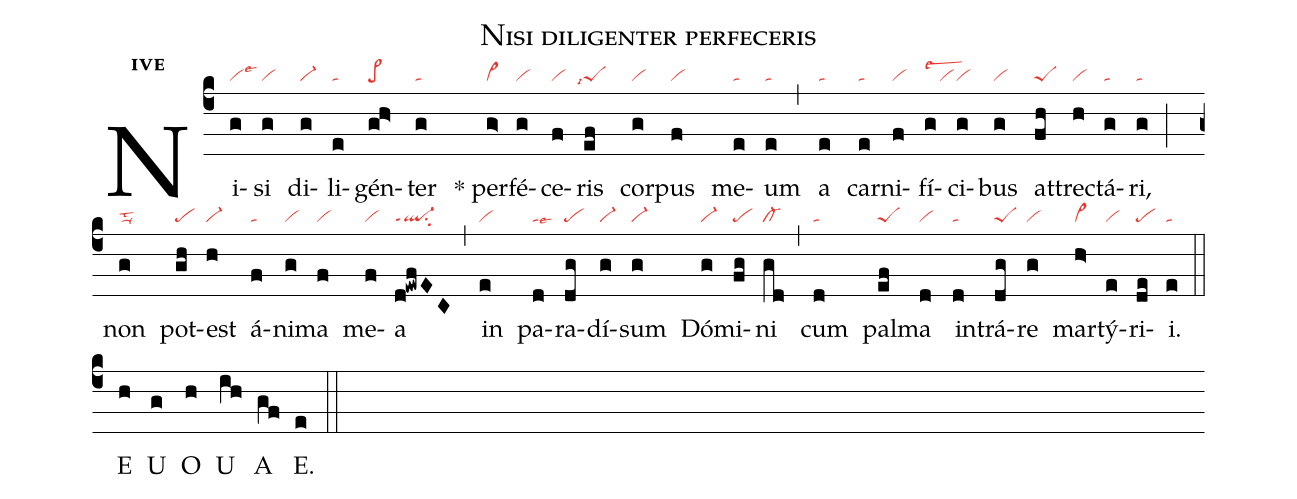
name:Nisi diligenter perfeceris;
office-part:an;
mode:4e;
nabc-lines:1;
%%
initial-style: 1;
name: Nisi diligenter perfeceris;
mode:4;
office-part: Antiphona;
annotation: Ant.;
annotation: iv e;
nabc-lines:1;
%%
(c4) Ni(g|vilse3)si(g|vi) di(g|vi-)li(e|ta)gén(gh>|pe>)ter(g|ta) <sp>*</sp> per(g>|vi>)fé(g|vi)ce(f|vi)ris(ef|``peSlsi7) cor(g|vi)pus(f|vi) me(e|ta)um(e|ta) (,) a(e|ta) car(e|ta)ni(f|vi)fí(g|vilsew2)ci(g|vi)bus(g|vi) at(fh|peS)trec(h|vi)tá(g|ta)ri,(g|ta) (;) non(g|ta-lst2) pot(gh|pe)est(h|vi-) á(f|ta)ni(g|vi)ma(f|vi) me(f|vi)a(d!ewfEC|ql-ppt1su2) (,) in(e|vi) pa(d|talse6)ra(dg|pe)dí(g|vi-)sum(g|vi-) Dó(g|vi-)mi(fg|pe)ni(gd|cl-) (,) cum(d|ta) pal(ef|peS)ma(d|vi) in(d|ta)trá(dg|peS)re(g|vi) mar(h>|vi>)tý(e|vi)ri(de|pe)i.(e|ta) (::)
<eu> E(h) U(g) O(h) U(ih) A(gf) E.(e) </eu>(::)
